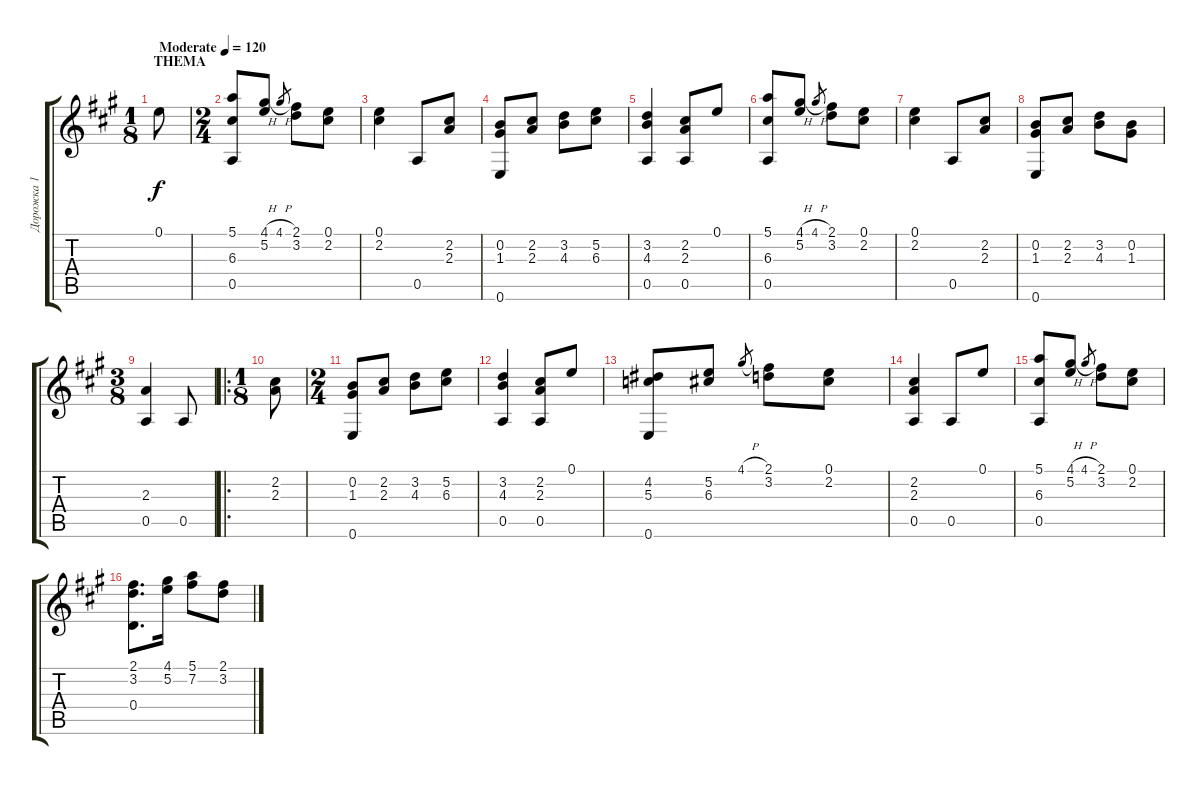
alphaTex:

\track ("Дорожка 1" "Дорожка 1") {instrument acousticguitarnylon}
\staff {score tabs}
\tuning (E4 B3 G3 D3 A2 E2) {hide}
\ts (1 8)
\section ("" "THEMA")
\tempo (120 "Moderate")
\clef g2
\ks a
0.1.8{dy f instrument acousticguitarnylon} |
\ts (2 4)
(5.1 6.3 0.5).8 (4.1{h} 5.2).8 4.1{h}.8{gr} (2.1 3.2).8 (0.1 2.2).8 |
(0.1 2.2).4 0.5.8 (2.2 2.3).8 |
(0.2 1.3 0.6).8 (2.2 2.3).8 (3.2 4.3).8 (5.2 6.3).8 |
(3.2 4.3 0.5).4 (2.2 2.3 0.5).8 0.1.8 |
(5.1 6.3 0.5).8 (4.1{h} 5.2).8 4.1{h}.8{gr} (2.1 3.2).8 (0.1 2.2).8 |
(0.1 2.2).4 0.5.8 (2.2 2.3).8 |
(0.2 1.3 0.6).8 (2.2 2.3).8 (3.2 4.3).8 (0.2 1.3).8 |
\ts (3 8)
(2.3 0.5).4 0.5.8 |
\ro
\ts (1 8)
(2.2 2.3).8 |
\ts (2 4)
(0.2 1.3 0.6).8 (2.2 2.3).8 (3.2 4.3).8 (5.2 6.3).8 |
(3.2 4.3 0.5).4 (2.2 2.3 0.5).8 0.1.8 |
(4.2 5.3 0.6).8 (5.2 6.3).8 4.1{h}.8{gr} (2.1 3.2).8 (0.1 2.2).8 |
(2.2 2.3 0.5).4 0.5.8 0.1.8 |
(5.1 6.3 0.5).8 (4.1{h} 5.2).8 4.1{h}.8{gr} (2.1 3.2).8 (0.1 2.2).8 |
(2.1 3.2 0.4).8{d} (4.1 5.2).16 (5.1 7.2).8 (2.1 3.2).8
